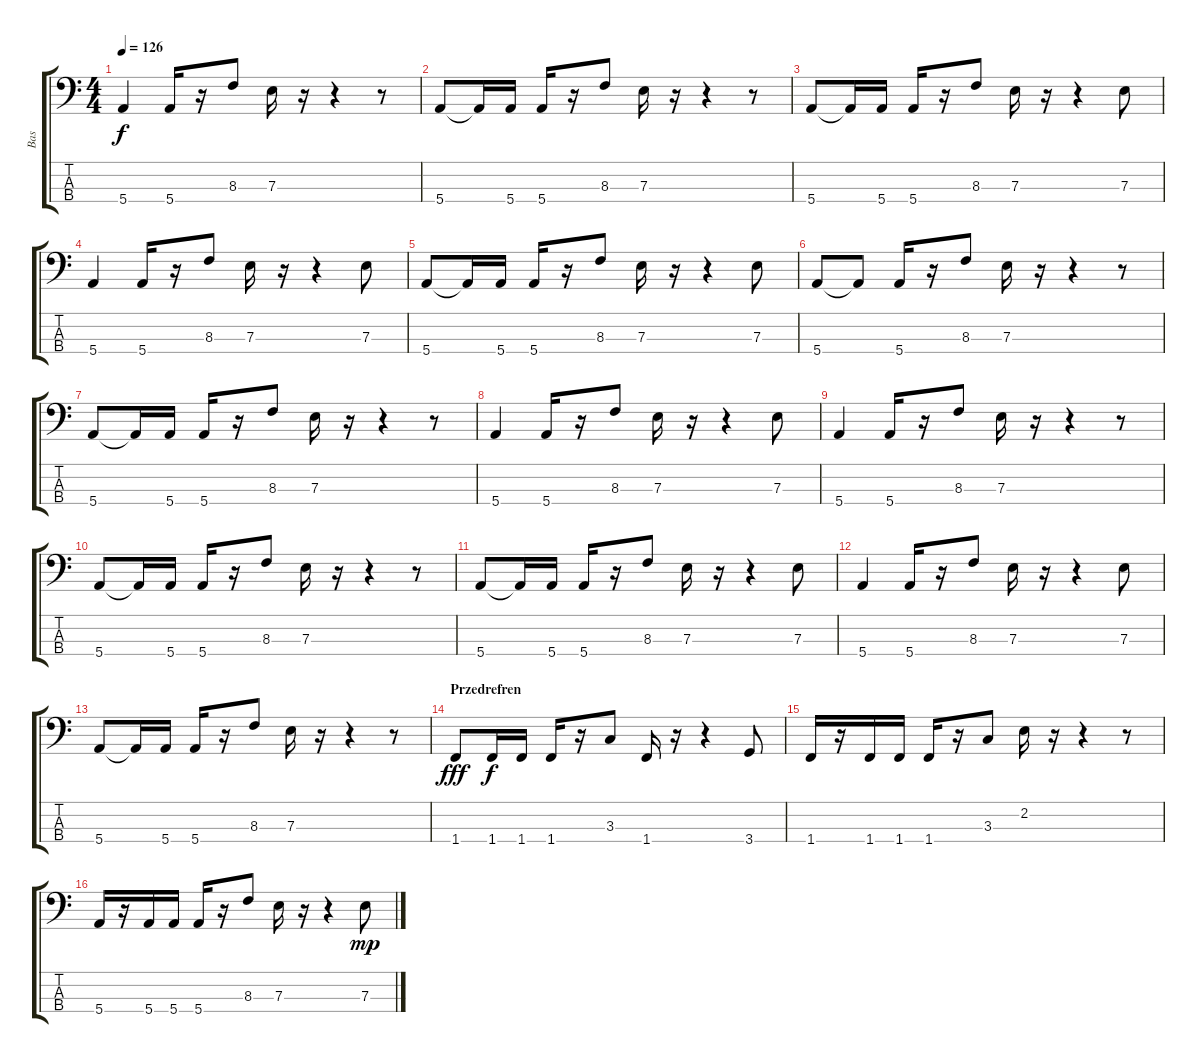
\track ("Bas" "Bas") {instrument electricbassfinger}
\staff {score tabs}
\tuning (G2 D2 A1 E1) {hide}
\ts (4 4)
\tempo 126
\clef f4
\ks c
5.4.4{dy f} 5.4.16 r.16 8.3.8 7.3.16 r.16 r.4 r.8 |
5.4.8 5.4{t}.16 5.4.16 5.4.16 r.16 8.3.8 7.3.16 r.16 r.4 r.8 |
5.4.8 5.4{t}.16 5.4.16 5.4.16 r.16 8.3.8 7.3.16 r.16 r.4 7.3.8 |
5.4.4 5.4.16 r.16 8.3.8 7.3.16 r.16 r.4 7.3.8 |
5.4.8 5.4{t}.16 5.4.16 5.4.16 r.16 8.3.8 7.3.16 r.16 r.4 7.3.8 |
5.4.8 5.4{t}.8 5.4.16 r.16 8.3.8 7.3.16 r.16 r.4 r.8 |
5.4.8 5.4{t}.16 5.4.16 5.4.16 r.16 8.3.8 7.3.16 r.16 r.4 r.8 |
5.4.4 5.4.16 r.16 8.3.8 7.3.16 r.16 r.4 7.3.8 |
5.4.4 5.4.16 r.16 8.3.8 7.3.16 r.16 r.4 r.8 |
5.4.8 5.4{t}.16 5.4.16 5.4.16 r.16 8.3.8 7.3.16 r.16 r.4 r.8 |
5.4.8 5.4{t}.16 5.4.16 5.4.16 r.16 8.3.8 7.3.16 r.16 r.4 7.3.8 |
5.4.4 5.4.16 r.16 8.3.8 7.3.16 r.16 r.4 7.3.8 |
5.4.8 5.4{t}.16 5.4.16 5.4.16 r.16 8.3.8 7.3.16 r.16 r.4 r.8 |
\section ("" "Przedrefren")
1.4.8{dy fff} 1.4.16{dy f} 1.4.16 1.4.16 r.16 3.3.8 1.4.16 r.16 r.4 3.4.8 |
1.4.16 r.16 1.4.16 1.4.16 1.4.16 r.16 3.3.8 2.2.16 r.16 r.4 r.8 |
5.4.16 r.16 5.4.16 5.4.16 5.4.16 r.16 8.3.8 7.3.16 r.16 r.4 7.3.8{dy mp}
